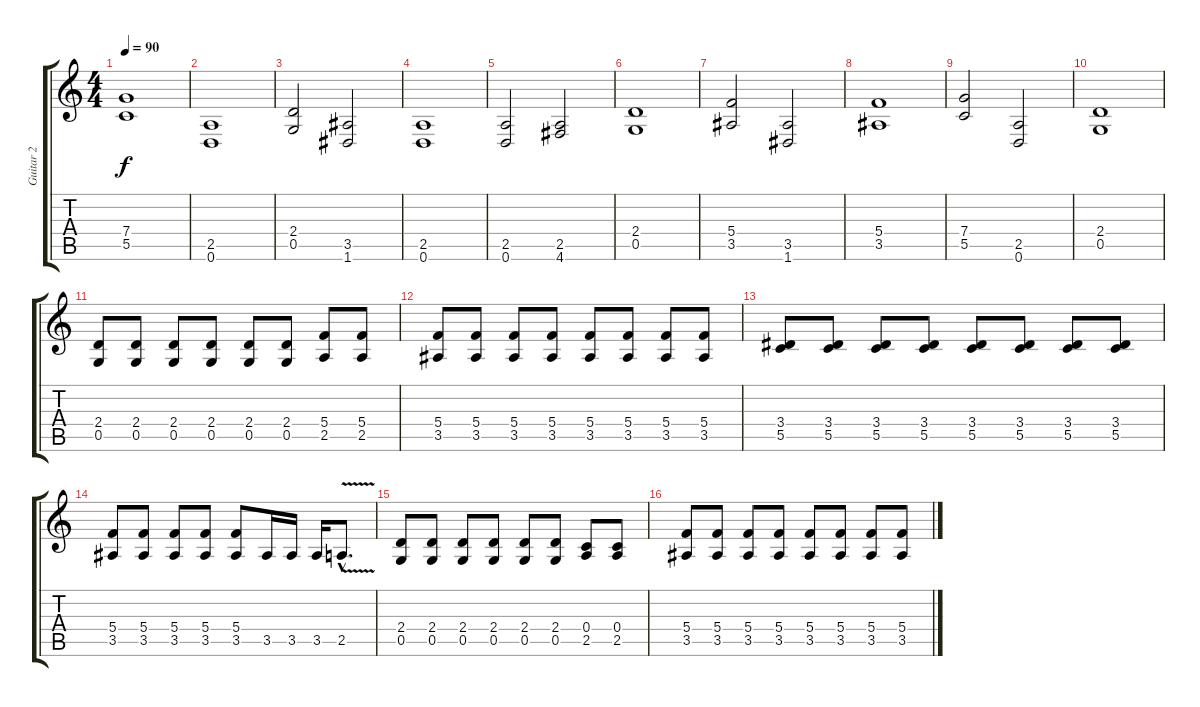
\track ("Guitar 2" "Guitar 2") {instrument acousticguitarnylon}
\staff {score tabs}
\tuning (D4 A3 F3 C3 G2 D2) {hide}
\ts (4 4)
\tempo 90
\clef g2
\ks c
(7.4 5.5).1{dy f} |
(2.5 0.6).1 |
(2.4 0.5).2 (3.5 1.6).2 |
(2.5 0.6).1 |
(2.5 0.6).2 (2.5 4.6).2 |
(2.4 0.5).1 |
(5.4 3.5).2 (3.5 1.6).2 |
(5.4 3.5).1 |
(7.4 5.5).2 (2.5 0.6).2 |
(2.4 0.5).1 |
(2.4 0.5).8 (2.4 0.5).8 (2.4 0.5).8 (2.4 0.5).8 (2.4 0.5).8 (2.4 0.5).8 (5.4 2.5).8 (5.4 2.5).8 |
(5.4 3.5).8 (5.4 3.5).8 (5.4 3.5).8 (5.4 3.5).8 (5.4 3.5).8 (5.4 3.5).8 (5.4 3.5).8 (5.4 3.5).8 |
(3.4 5.5).8 (3.4 5.5).8 (3.4 5.5).8 (3.4 5.5).8 (3.4 5.5).8 (3.4 5.5).8 (3.4 5.5).8 (3.4 5.5).8 |
(5.4 3.5).8 (5.4 3.5).8 (5.4 3.5).8 (5.4 3.5).8 (5.4 3.5).8 3.5.16 3.5.16 3.5.16 2.5{v hac}.8{d} |
(2.4 0.5).8 (2.4 0.5).8 (2.4 0.5).8 (2.4 0.5).8 (2.4 0.5).8 (2.4 0.5).8 (0.4 2.5).8 (0.4 2.5).8 |
(5.4 3.5).8 (5.4 3.5).8 (5.4 3.5).8 (5.4 3.5).8 (5.4 3.5).8 (5.4 3.5).8 (5.4 3.5).8 (5.4 3.5).8
